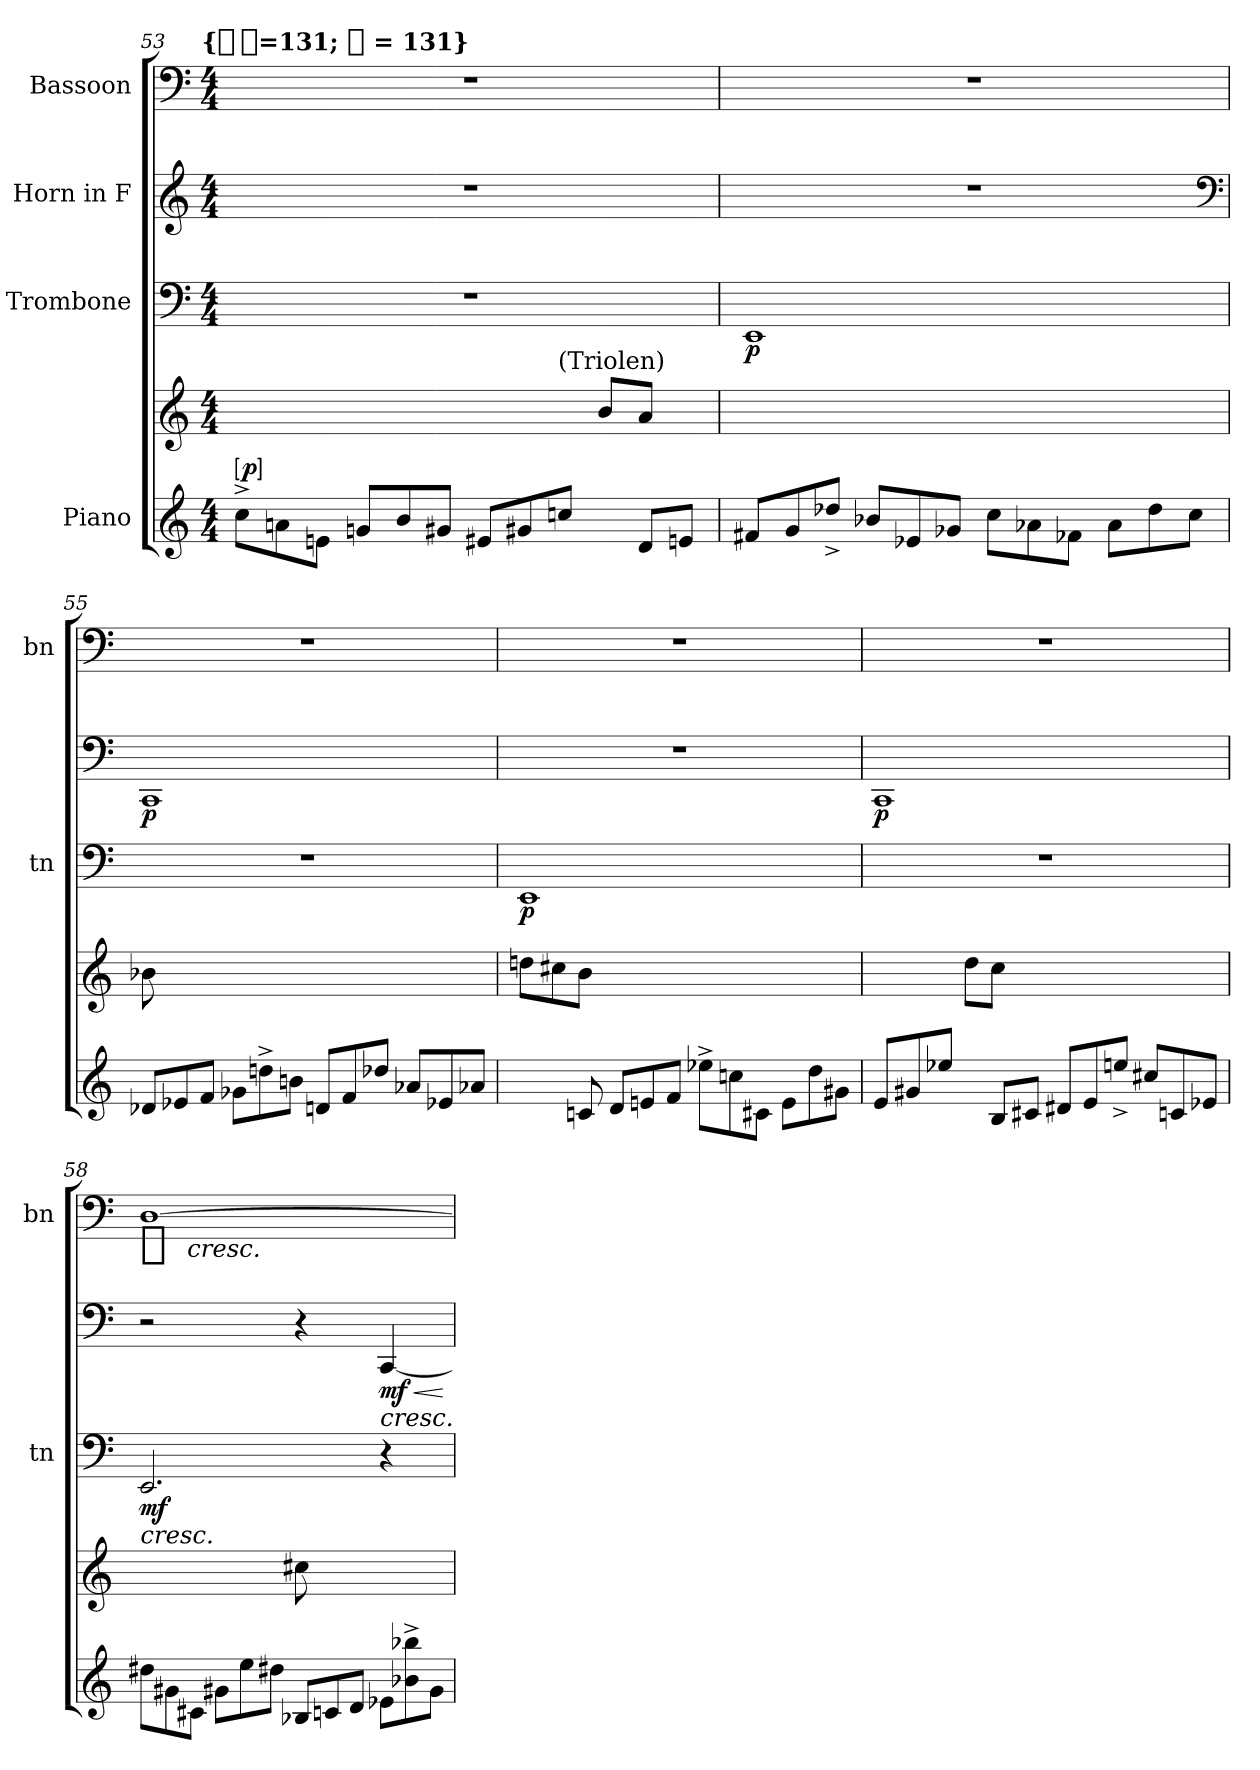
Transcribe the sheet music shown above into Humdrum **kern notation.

**kern	**kern	**dynam	**kern	**dynam	**kern	**dynam	**kern	**dynam
*part4	*part4	*part4	*part3	*part3	*part2	*part2	*part1	*part1
*staff5	*staff4	*staff4/5	*staff3	*staff3	*staff2	*staff2	*staff1	*staff1
*I"Piano	*	*	*I"Trombone	*	*I"Horn in F	*	*I"Bassoon	*
*	*	*	*I'tn	*	*	*	*I'bn	*
*clefG2	*clefG2	*	*clefF4	*	*clefG2	*	*clefF4	*
*	*	*	*	*	*ITrd-3c-5	*	*	*
*k[]	*	*	*k[]	*	*	*	*k[]	*
!!LO:TX:omd:t={[quarter-dot]=131; [quarter] = 131}
*M4/4	*M4/4	*	*M4/4	*	*M4/4	*	*M4/4	*
*MM197	*MM131	*	*MM197	*	*MM197	*	*MM131	*
*Xtuplet	*	*	*	*	*	*	*	*
=53	=53	=53	=53	=53	=53	=53	=53	=53
!	!LO:TX:t=[quarter] = 131	!	!	!	!	!	!	!
!	!	!LO:DY:a=2:ed=brack	!	!	!	!	!	!
*	*^	*	*	*	*	*	*	*
12cc^\L	4ryy	3%2ryy	p	1r	.	1r	.	1r	.
12an\	.	.	.	.	.	.	.	.	.
12en/J	.	.	.	.	.	.	.	.	.
12gnL	4ryy	.	.	.	.	.	.	.	.
12b/	.	.	.	.	.	.	.	.	.
12g#X\J	.	.	.	.	.	.	.	.	.
12e#X/L	4ryy	.	.	.	.	.	.	.	.
12g#X	.	.	.	.	.	.	.	.	.
!	!	!LO:TX:a:t=(Triolen)	!	!	!	!	!	!	!
12ccn\J	.	3ryy	.	.	.	.	.	.	.
*	*Xtuplet	*	*	*	*	*	*	*	*
12ryy	12bL	.	.	.	.	.	.	.	.
12dL	12aJ	.	.	.	.	.	.	.	.
12enJ	12ryy	.	.	.	.	.	.	.	.
*	*v	*v	*	*	*	*	*	*	*
=54	=54	=54	=54	=54	=54	=54	=54	=54
12f#X/L	1ryy	.	1EE	p	1r	.	1r	.
12g	.	.	.	.	.	.	.	.
12dd-X^>\J	.	.	.	.	.	.	.	.
12b-X\L	.	.	.	.	.	.	.	.
12e-X/	.	.	.	.	.	.	.	.
12g-XJ	.	.	.	.	.	.	.	.
12cc\L	.	.	.	.	.	.	.	.
12a-X\	.	.	.	.	.	.	.	.
12f-X/J	.	.	.	.	.	.	.	.
12a-/L	.	.	.	.	.	.	.	.
12dd-\	.	.	.	.	.	.	.	.
12cc\J	.	.	.	.	.	.	.	.
*	*	*	*	*	*clefF4	*	*	*
=55	=55	=55	=55	=55	=55	=55	=55	=55
12d-XL	12b-X	.	1r	.	1FF	p	1r	.
12e-X	12ryy	.	.	.	.	.	.	.
12fJ	12ryy	.	.	.	.	.	.	.
12g-X/L	4ryy	.	.	.	.	.	.	.
12ddn^\	.	.	.	.	.	.	.	.
12bn\J	.	.	.	.	.	.	.	.
12dn/L	4ryy	.	.	.	.	.	.	.
12f	.	.	.	.	.	.	.	.
12dd-X\J	.	.	.	.	.	.	.	.
12a-X\L	4ryy	.	.	.	.	.	.	.
12e-X/	.	.	.	.	.	.	.	.
12a-XJ	.	.	.	.	.	.	.	.
=56	=56	=56	=56	=56	=56	=56	=56	=56
12ryy	12ddnL	.	1EE	p	1r	.	1r	.
12ryy	12cc#X	.	.	.	.	.	.	.
12cn	12bJ	.	.	.	.	.	.	.
12dL	4ryy	.	.	.	.	.	.	.
12en	.	.	.	.	.	.	.	.
12fJ	.	.	.	.	.	.	.	.
12ee-X^\L	4ryy	.	.	.	.	.	.	.
12ccn\	.	.	.	.	.	.	.	.
12c#X/J	.	.	.	.	.	.	.	.
12e/L	4ryy	.	.	.	.	.	.	.
12dd\	.	.	.	.	.	.	.	.
12g#X\J	.	.	.	.	.	.	.	.
=57	=57	=57	=57	=57	=57	=57	=57	=57
12e/L	4ryy	.	1r	.	1FF	p	1r	.
12g#X	.	.	.	.	.	.	.	.
12ee-X\J	.	.	.	.	.	.	.	.
12ryy	12ddL	.	.	.	.	.	.	.
12BL	12ccJ	.	.	.	.	.	.	.
12c#XJ	12ryy	.	.	.	.	.	.	.
12d#X/L	4ryy	.	.	.	.	.	.	.
12e	.	.	.	.	.	.	.	.
12een^\J	.	.	.	.	.	.	.	.
12cc#X\L	4ryy	.	.	.	.	.	.	.
12cn/	.	.	.	.	.	.	.	.
12e-XJ	.	.	.	.	.	.	.	.
=58	=58	=58	=58	=58	=58	=58	=58	=58
!	!	!	!LO:TX:b:i:t=cresc.	!	!	!	!	!
!	!	!	!	!	!	!	!	!LO:DY:t=%s cresc.
12dd#X\L	4ryy	.	2.EE	mf	2r	.	[1D	p
12g#X\	.	.	.	.	.	.	.	.
12c#X/J	.	.	.	.	.	.	.	.
12g#X/L	4ryy	.	.	.	.	.	.	.
12ee\	.	.	.	.	.	.	.	.
12dd#X\J	.	.	.	.	.	.	.	.
12B-XL	12cc#X	.	.	.	4r	.	.	.
12cn	12ryy	.	.	.	.	.	.	.
12dJ	12ryy	.	.	.	.	.	.	.
!	!	!	!	!	!LO:TX:b:i:t=cresc.	!	!	!
!	!	!	!	!	!	!LO:HP:b	!	!
12e-X/L	4ryy	.	4r	.	[4FF	< mf	.	.
12b-X^\ 12bb-X^\	.	.	.	.	.	.	.	.
12g#\J	.	.	.	.	.	.	.	.
.	.	.	.	.	.	[	.	.
=	=	=	=	=	=	=	=	=
*-	*-	*-	*-	*-	*-	*-	*-	*-
